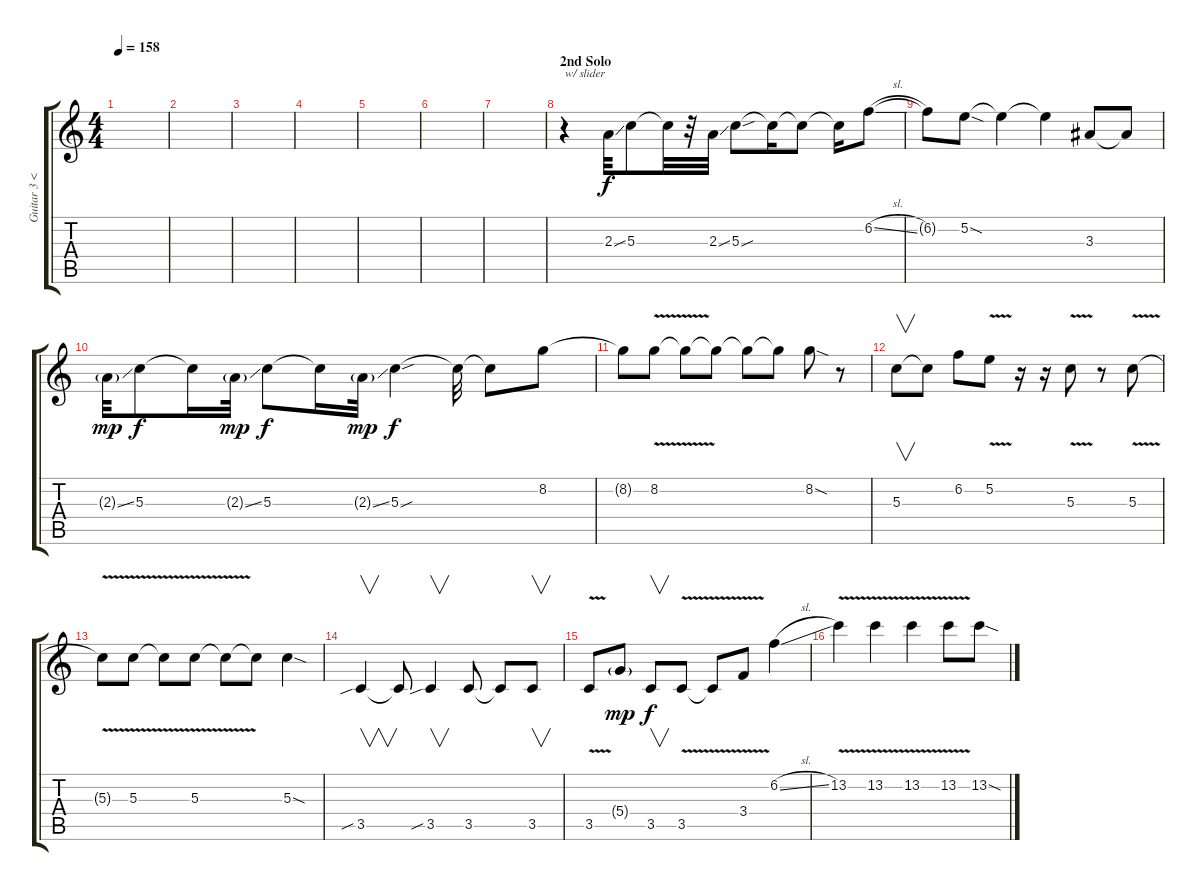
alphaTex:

\track ("Guitar 3 <solo>" "Guitar 3 <") {instrument overdrivenguitar}
\staff {score tabs}
\tuning (E4 B3 G3 D3 A2 E2) {hide}
\ts (4 4)
\tempo 158
\clef g2
\ks c
|
|
|
|
|
|
|
\section ("" "2nd Solo")
r.4{txt "w/ slider"} 2.3{ss}.32 5.3.8 5.3{t}.32 r.32 2.3{ss}.32 5.3{sou}.8 5.3{t}.16 5.3{t}.8 5.3{t}.16 6.2{sl}.8 |
6.2{t}.8 5.2{sod}.8 5.2{t}.4 5.2{t}.4 3.3.8 3.3{t}.8 |
2.3{ss g}.32{dy mp} 5.3.8{dy f} 5.3{t}.16 2.3{ss g}.32{dy mp} 5.3.8{dy f} 5.3{t}.16 2.3{ss g}.32{dy mp} 5.3{sou}.4{dy f} 5.3{t}.32 5.3{t}.8 8.2.8 |
8.2{t}.8 8.2{v}.8 8.2{t}.8 8.2{t}.8 8.2{t}.8 8.2{t}.8 8.2{sod}.8 r.8 |
5.3.8{v} 5.3{t}.8 6.2.8 5.2{v}.8 r.16 r.16 5.3{v}.8 r.8 5.3{v}.8 |
5.3{t}.8 5.3{v}.8 5.3{t}.8 5.3{v}.8 5.3{t}.8 5.3{t}.8 5.3{sod}.4 |
3.5{sib}.4{v} 3.5{t}.8 3.5{sib}.4{v} 3.5.8 3.5{t}.8 3.5.8{v} |
3.5{v}.8 5.4{g}.8{dy mp} 3.5.8{v dy f} 3.5{v}.8 3.5{t}.8 3.4{v}.8 6.2{sl}.4 |
13.2{v}.4 13.2{v}.4 13.2{v}.4 13.2{v}.8 13.2{sod}.8
